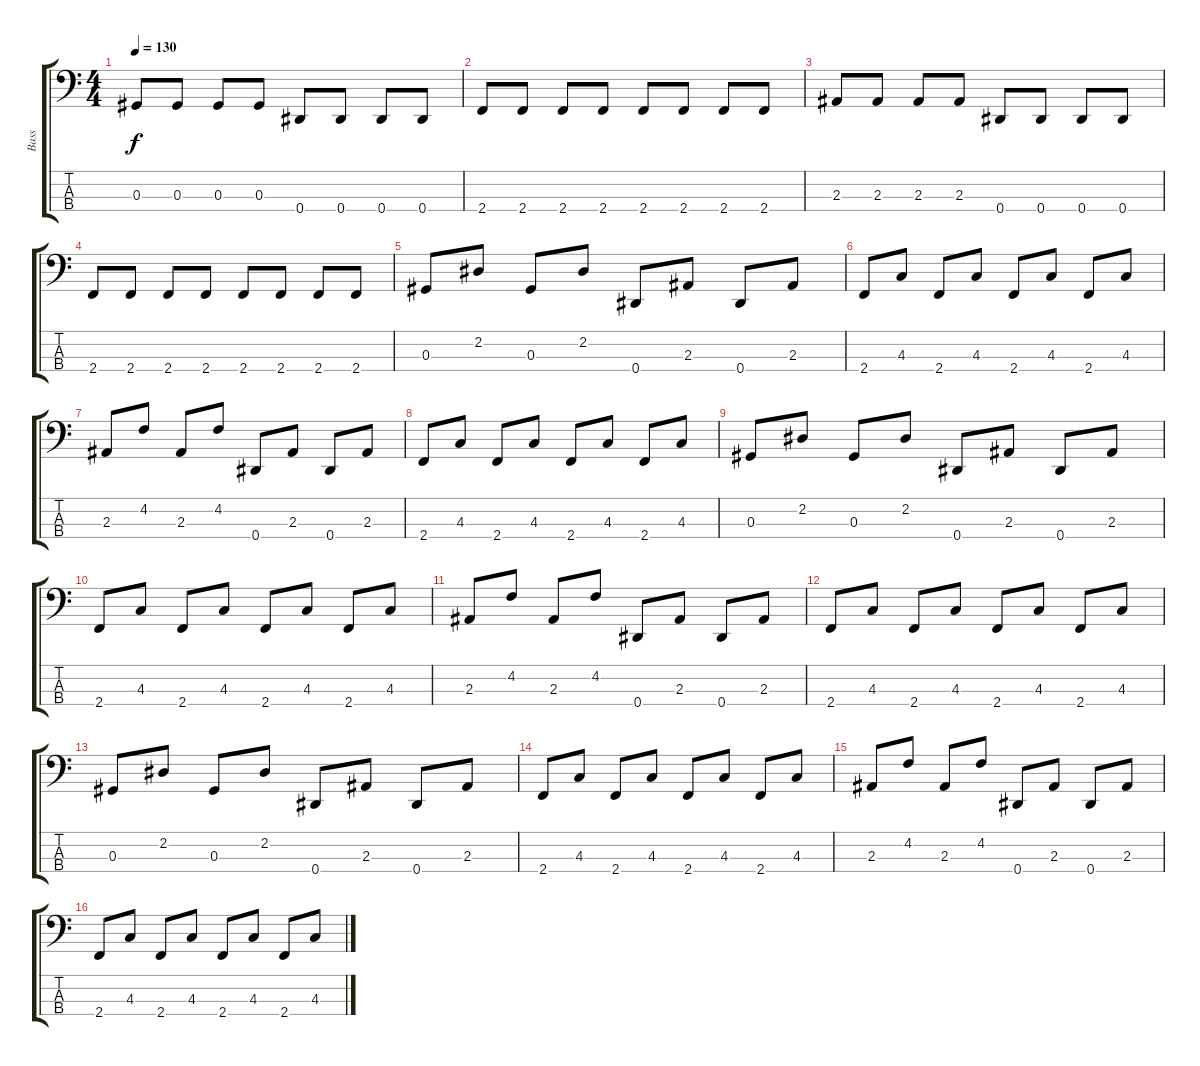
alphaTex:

\track ("Bass" "Bass") {instrument electricbasspick}
\staff {score tabs}
\tuning (Gb2 Db2 Ab1 Eb1) {hide}
\ts (4 4)
\tempo 130
\clef f4
\ks c
0.3.8{dy f} 0.3.8 0.3.8 0.3.8 0.4.8 0.4.8 0.4.8 0.4.8 |
2.4.8 2.4.8 2.4.8 2.4.8 2.4.8 2.4.8 2.4.8 2.4.8 |
2.3.8 2.3.8 2.3.8 2.3.8 0.4.8 0.4.8 0.4.8 0.4.8 |
2.4.8 2.4.8 2.4.8 2.4.8 2.4.8 2.4.8 2.4.8 2.4.8 |
0.3.8 2.2.8 0.3.8 2.2.8 0.4.8 2.3.8 0.4.8 2.3.8 |
2.4.8 4.3.8 2.4.8 4.3.8 2.4.8 4.3.8 2.4.8 4.3.8 |
2.3.8 4.2.8 2.3.8 4.2.8 0.4.8 2.3.8 0.4.8 2.3.8 |
2.4.8 4.3.8 2.4.8 4.3.8 2.4.8 4.3.8 2.4.8 4.3.8 |
0.3.8 2.2.8 0.3.8 2.2.8 0.4.8 2.3.8 0.4.8 2.3.8 |
2.4.8 4.3.8 2.4.8 4.3.8 2.4.8 4.3.8 2.4.8 4.3.8 |
2.3.8 4.2.8 2.3.8 4.2.8 0.4.8 2.3.8 0.4.8 2.3.8 |
2.4.8 4.3.8 2.4.8 4.3.8 2.4.8 4.3.8 2.4.8 4.3.8 |
0.3.8 2.2.8 0.3.8 2.2.8 0.4.8 2.3.8 0.4.8 2.3.8 |
2.4.8 4.3.8 2.4.8 4.3.8 2.4.8 4.3.8 2.4.8 4.3.8 |
2.3.8 4.2.8 2.3.8 4.2.8 0.4.8 2.3.8 0.4.8 2.3.8 |
2.4.8 4.3.8 2.4.8 4.3.8 2.4.8 4.3.8 2.4.8 4.3.8
